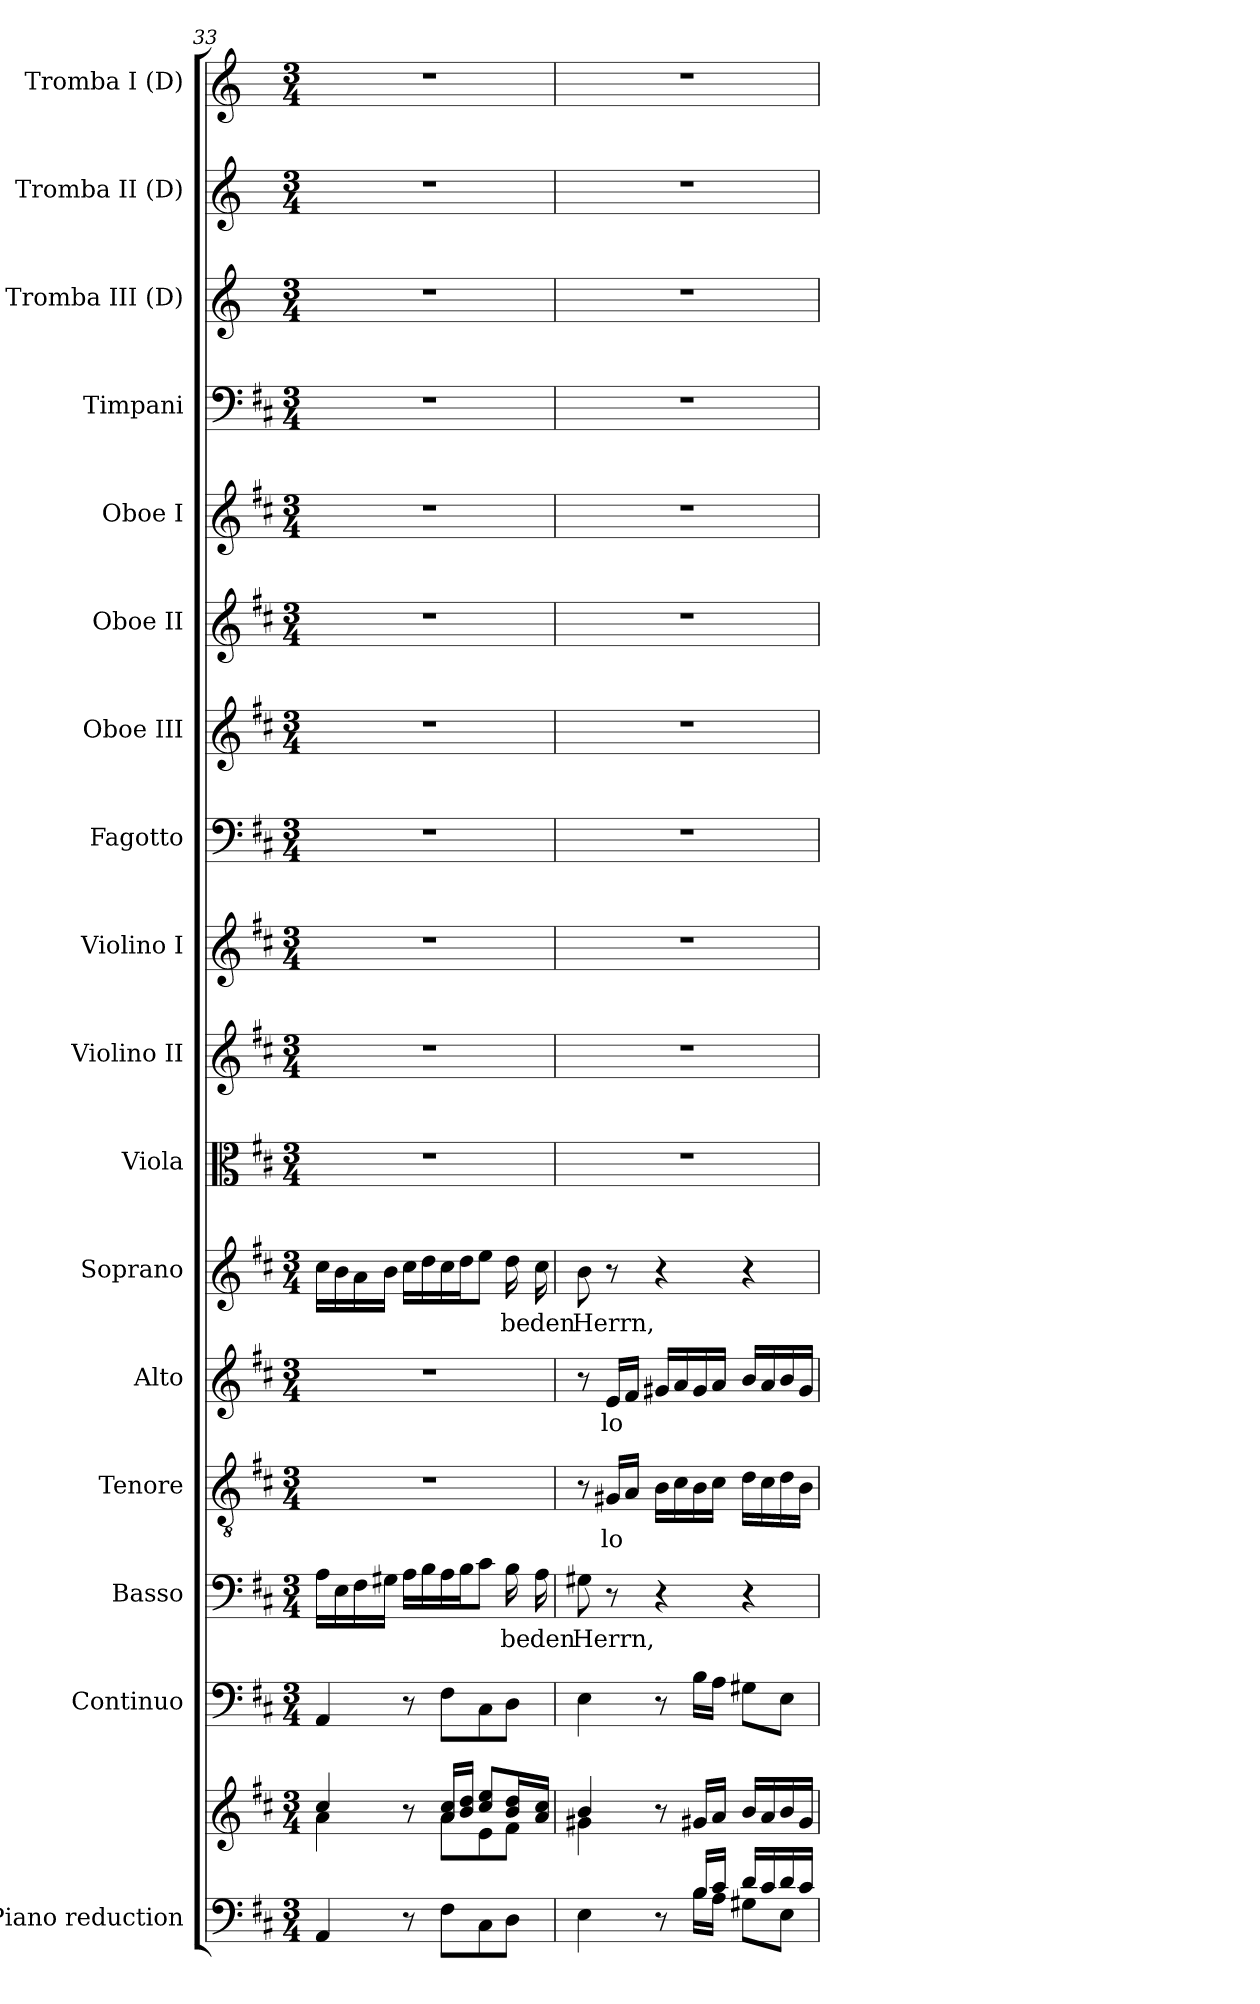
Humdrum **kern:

**kern	**kern	**kern	**kern	**text	**kern	**text	**kern	**text	**kern	**text	**kern	**kern	**kern	**kern	**kern	**kern	**kern	**kern	**kern	**kern	**kern
*part17	*part17	*part16	*part15	*part15	*part14	*part14	*part13	*part13	*part12	*part12	*part11	*part10	*part9	*part8	*part7	*part6	*part5	*part4	*part3	*part2	*part1
*staff18	*staff17	*staff16	*staff15	*staff15	*staff14	*staff14	*staff13	*staff13	*staff12	*staff12	*staff11	*staff10	*staff9	*staff8	*staff7	*staff6	*staff5	*staff4	*staff3	*staff2	*staff1
*I"Piano reduction	*	*I"Continuo	*I"Basso	*	*I"Tenore	*	*I"Alto	*	*I"Soprano	*	*I"Viola	*I"Violino II	*I"Violino I	*I"Fagotto	*I"Oboe III	*I"Oboe II	*I"Oboe I	*I"Timpani	*I"Tromba III (D)	*I"Tromba II (D)	*I"Tromba I (D)
*I'Pno	*	*	*	*	*	*	*	*	*	*	*	*	*	*	*I'Ob	*I'Ob	*I'Ob	*I'Timp	*	*	*
*clefF4	*clefG2	*clefF4	*clefF4	*	*clefGv2	*	*clefG2	*	*clefG2	*	*clefC3	*clefG2	*clefG2	*clefF4	*clefG2	*clefG2	*clefG2	*clefF4	*clefG2	*clefG2	*clefG2
*	*	*	*	*	*	*	*	*	*	*	*	*	*	*	*	*	*	*	*ITrd-1c-2	*ITrd-1c-2	*ITrd-1c-2
*k[f#c#]	*k[f#c#]	*k[f#c#]	*k[f#c#]	*	*k[f#c#]	*	*k[f#c#]	*	*k[f#c#]	*	*k[f#c#]	*k[f#c#]	*k[f#c#]	*k[f#c#]	*k[f#c#]	*k[f#c#]	*k[f#c#]	*k[f#c#]	*k[f#c#]	*k[f#c#]	*k[f#c#]
*M3/4	*M3/4	*M3/4	*M3/4	*	*M3/4	*	*M3/4	*	*M3/4	*	*M3/4	*M3/4	*M3/4	*M3/4	*M3/4	*M3/4	*M3/4	*M3/4	*M3/4	*M3/4	*M3/4
=33	=33	=33	=33	=33	=33	=33	=33	=33	=33	=33	=33	=33	=33	=33	=33	=33	=33	=33	=33	=33	=33
*	*^	*	*	*	*	*	*	*	*	*	*	*	*	*	*	*	*	*	*	*	*
4AA/	4cc#/	4a\	4AA/	16A\LL	.	2.r	.	2.r	.	16cc#\LL	.	2.r	2.r	2.r	2.r	2.r	2.r	2.r	2.r	2.r	2.r	2.r
.	.	.	.	16E\	.	.	.	.	.	16b\	.	.	.	.	.	.	.	.	.	.	.	.
.	.	.	.	16F#\	.	.	.	.	.	16a\	.	.	.	.	.	.	.	.	.	.	.	.
.	.	.	.	16G#X\JJ	.	.	.	.	.	16b\JJ	.	.	.	.	.	.	.	.	.	.	.	.
8r	8r	8ryy	8r	16A\LL	.	.	.	.	.	16cc#\LL	.	.	.	.	.	.	.	.	.	.	.	.
.	.	.	.	16B\	.	.	.	.	.	16dd\	.	.	.	.	.	.	.	.	.	.	.	.
8F#\L	16a/ 16cc#/LL	8a\L	8F#\L	16A\	.	.	.	.	.	16cc#\	.	.	.	.	.	.	.	.	.	.	.	.
.	16b/ 16dd/JJ	.	.	16B\J	.	.	.	.	.	16dd\J	.	.	.	.	.	.	.	.	.	.	.	.
8C#\	8cc#/ 8ee/L	8e\	8C#\	8c#\J	.	.	.	.	.	8ee\J	.	.	.	.	.	.	.	.	.	.	.	.
!	!	!	!	!	!LO:LY:b	!	!	!	!	!	!LO:LY:b	!	!	!	!	!	!	!	!	!	!	!
8D\J	16b/ 16dd/L	8f#\J	8D\J	16B\	be	.	.	.	.	16dd\	be	.	.	.	.	.	.	.	.	.	.	.
!	!	!	!	!	!LO:LY:b	!	!	!	!	!	!LO:LY:b	!	!	!	!	!	!	!	!	!	!	!
.	16a/ 16cc#/JJ	.	.	16A\	den	.	.	.	.	16cc#\	den	.	.	.	.	.	.	.	.	.	.	.
=34	=34	=34	=34	=34	=34	=34	=34	=34	=34	=34	=34	=34	=34	=34	=34	=34	=34	=34	=34	=34	=34	=34
*^	*	*	*	*	*	*	*	*	*	*	*	*	*	*	*	*	*	*	*	*	*	*
!	!	!	!	!	!	!LO:LY:b	!	!	!	!	!	!LO:LY:b	!	!	!	!	!	!	!	!	!	!	!
4ryy	4E\	4b/	4g#X\	4E\	8G#X\	Herrn,	8r	.	8r	.	8b\	Herrn,	2.r	2.r	2.r	2.r	2.r	2.r	2.r	2.r	2.r	2.r	2.r
!	!	!	!	!	!	!	!	!LO:LY:b	!	!LO:LY:b	!	!	!	!	!	!	!	!	!	!	!	!	!
.	.	.	.	.	8r	.	16G#X/LL	lo	16e/LL	lo	8r	.	.	.	.	.	.	.	.	.	.	.	.
.	.	.	.	.	.	.	16A/JJ	.	16f#/JJ	.	.	.	.	.	.	.	.	.	.	.	.	.	.
8r	8ryy	8r	2ryy	8r	4r	.	16B\LL	.	16g#X/LL	.	4r	.	.	.	.	.	.	.	.	.	.	.	.
.	.	.	.	.	.	.	16c#\	.	16a/	.	.	.	.	.	.	.	.	.	.	.	.	.	.
16B/LL	16B\LL	16g#X/LL	.	16B\LL	.	.	16B\	.	16g#/	.	.	.	.	.	.	.	.	.	.	.	.	.	.
16c#/JJ	16A\JJ	16a/JJ	.	16A\JJ	.	.	16c#\JJ	.	16a/JJ	.	.	.	.	.	.	.	.	.	.	.	.	.	.
16d/LL	8G#X\L	16b/LL	.	8G#X\L	4r	.	16d\LL	.	16b/LL	.	4r	.	.	.	.	.	.	.	.	.	.	.	.
16c#/	.	16a/	.	.	.	.	16c#\	.	16a/	.	.	.	.	.	.	.	.	.	.	.	.	.	.
16d/	8E\J	16b/	.	8E\J	.	.	16d\	.	16b/	.	.	.	.	.	.	.	.	.	.	.	.	.	.
16c#/JJ	.	16g#/JJ	.	.	.	.	16B\JJ	.	16g#/JJ	.	.	.	.	.	.	.	.	.	.	.	.	.	.
*v	*v	*	*	*	*	*	*	*	*	*	*	*	*	*	*	*	*	*	*	*	*	*	*
*	*v	*v	*	*	*	*	*	*	*	*	*	*	*	*	*	*	*	*	*	*	*	*
=	=	=	=	=	=	=	=	=	=	=	=	=	=	=	=	=	=	=	=	=	=
*-	*-	*-	*-	*-	*-	*-	*-	*-	*-	*-	*-	*-	*-	*-	*-	*-	*-	*-	*-	*-	*-
